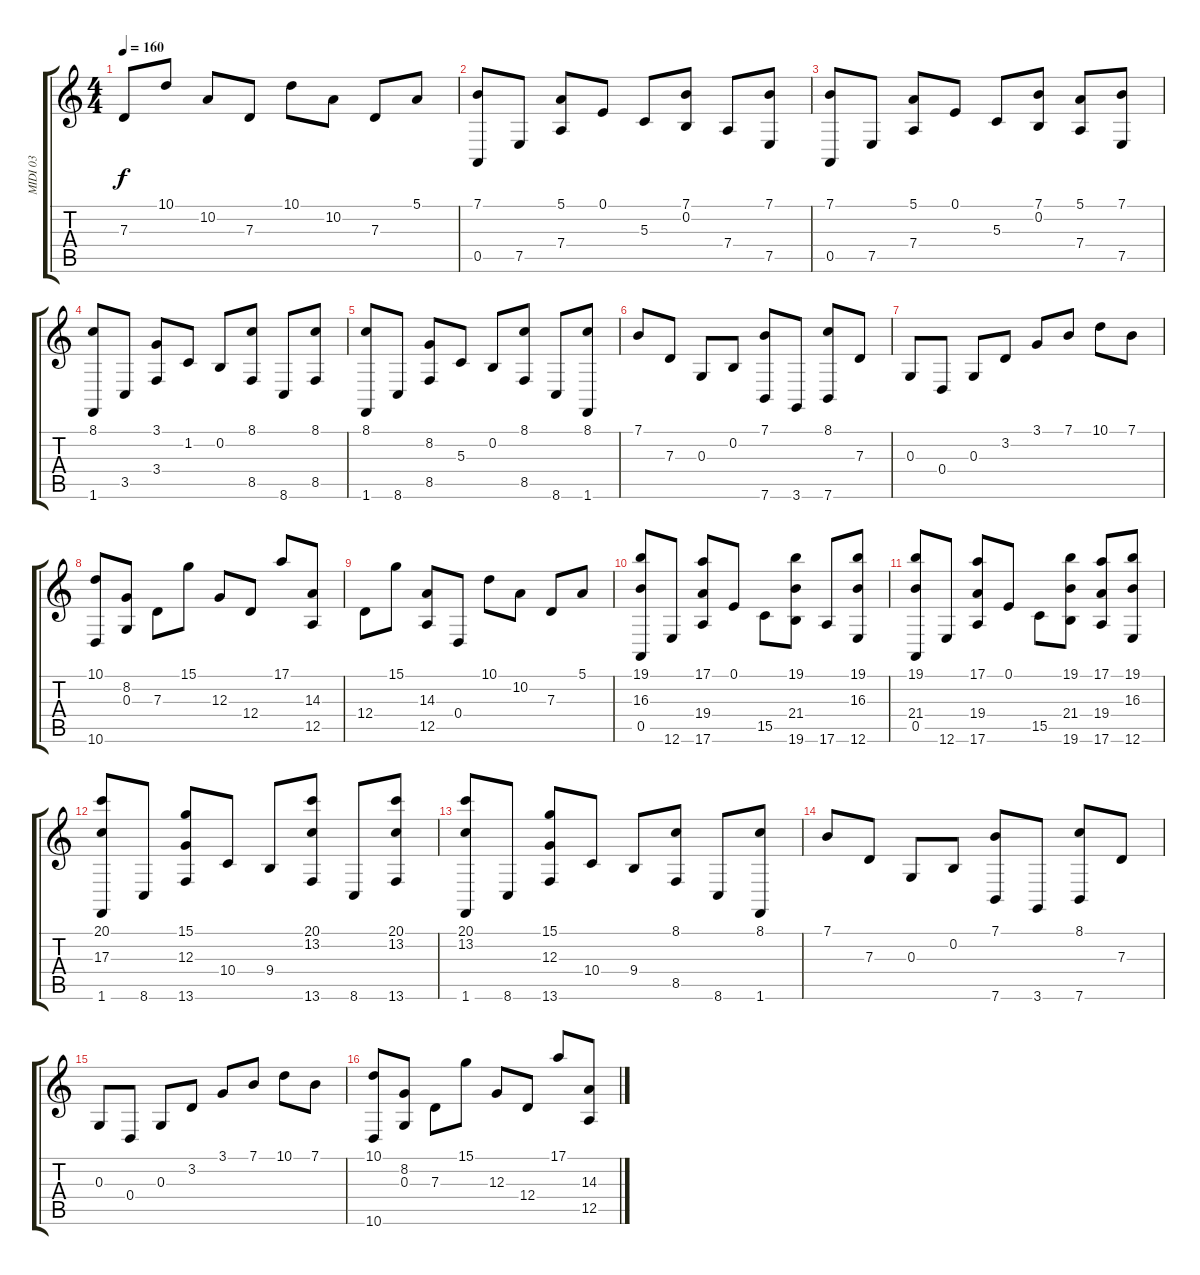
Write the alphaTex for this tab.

\track ("MIDI 03" "MIDI 03") {instrument acousticgrandpiano}
\staff {score tabs}
\tuning (E4 B3 G3 D3 A2 E2) {hide}
\ts (4 4)
\tempo 160
\clef g2
\ks c
7.3.8{dy f} 10.1.8 10.2.8 7.3.8 10.1.8 10.2.8 7.3.8 5.1.8 |
(7.1 0.5).8 7.5.8 (5.1 7.4).8 0.1.8 5.3.8 (7.1 0.2).8 7.4.8 (7.1 7.5).8 |
(7.1 0.5).8 7.5.8 (5.1 7.4).8 0.1.8 5.3.8 (7.1 0.2).8 (5.1 7.4).8 (7.1 7.5).8 |
(8.1 1.6).8 3.5.8 (3.1 3.4).8 1.2.8 0.2.8 (8.1 8.5).8 8.6.8 (8.1 8.5).8 |
(8.1 1.6).8 8.6.8 (8.2 8.5).8 5.3.8 0.2.8 (8.1 8.5).8 8.6.8 (8.1 1.6).8 |
7.1.8 7.3.8 0.3.8 0.2.8 (7.1 7.6).8 3.6.8 (8.1 7.6).8 7.3.8 |
0.3.8 0.4.8 0.3.8 3.2.8 3.1.8 7.1.8 10.1.8 7.1.8 |
(10.1 10.6).8 (8.2 0.3).8 7.3.8 15.1.8 12.3.8 12.4.8 17.1.8 (14.3 12.5).8 |
12.4.8 15.1.8 (14.3 12.5).8 0.4.8 10.1.8 10.2.8 7.3.8 5.1.8 |
(19.1 16.3 0.5).8 12.6.8 (17.1 19.4 17.6).8 0.1.8 15.5.8 (19.1 21.4 19.6).8 17.6.8 (19.1 16.3 12.6).8 |
(19.1 21.4 0.5).8 12.6.8 (17.1 19.4 17.6).8 0.1.8 15.5.8 (19.1 21.4 19.6).8 (17.1 19.4 17.6).8 (19.1 16.3 12.6).8 |
(20.1 17.3 1.6).8 8.6.8 (15.1 12.3 13.6).8 10.4.8 9.4.8 (20.1 13.2 13.6).8 8.6.8 (20.1 13.2 13.6).8 |
(20.1 13.2 1.6).8 8.6.8 (15.1 12.3 13.6).8 10.4.8 9.4.8 (8.1 8.5).8 8.6.8 (8.1 1.6).8 |
7.1.8 7.3.8 0.3.8 0.2.8 (7.1 7.6).8 3.6.8 (8.1 7.6).8 7.3.8 |
0.3.8 0.4.8 0.3.8 3.2.8 3.1.8 7.1.8 10.1.8 7.1.8 |
(10.1 10.6).8 (8.2 0.3).8 7.3.8 15.1.8 12.3.8 12.4.8 17.1.8 (14.3 12.5).8
